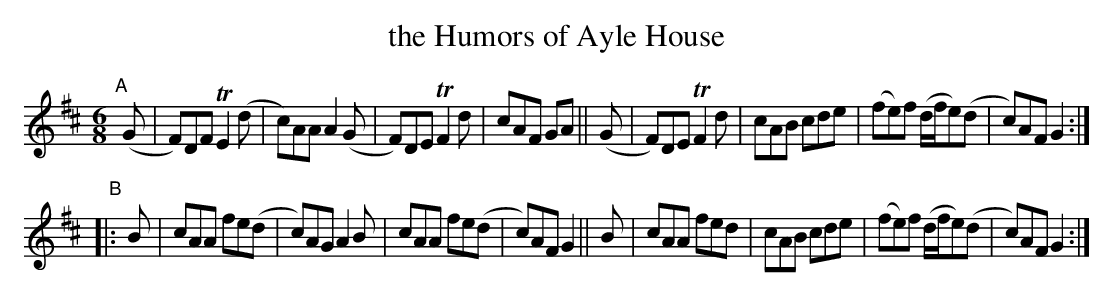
X:1
T: the Humors of Ayle House
M: 6/8
L: 1/8
K: D
"^A"\
[|](G | F)DF TE2(d | c)AA A2(G | F)DE TF2d | cAF GA \
|| (G | F)DE TF2d | cAB cde | (fe)f (d/f/e)(d | c)AF G2 :|
"^B"\
|: B | cAA fe(d | c)AG A2B | cAA fe(d | c)AF G2 \
|| B | cAA fed | cAB cde | (fe)f (d/f/e)(d | c)AF G2 :|
